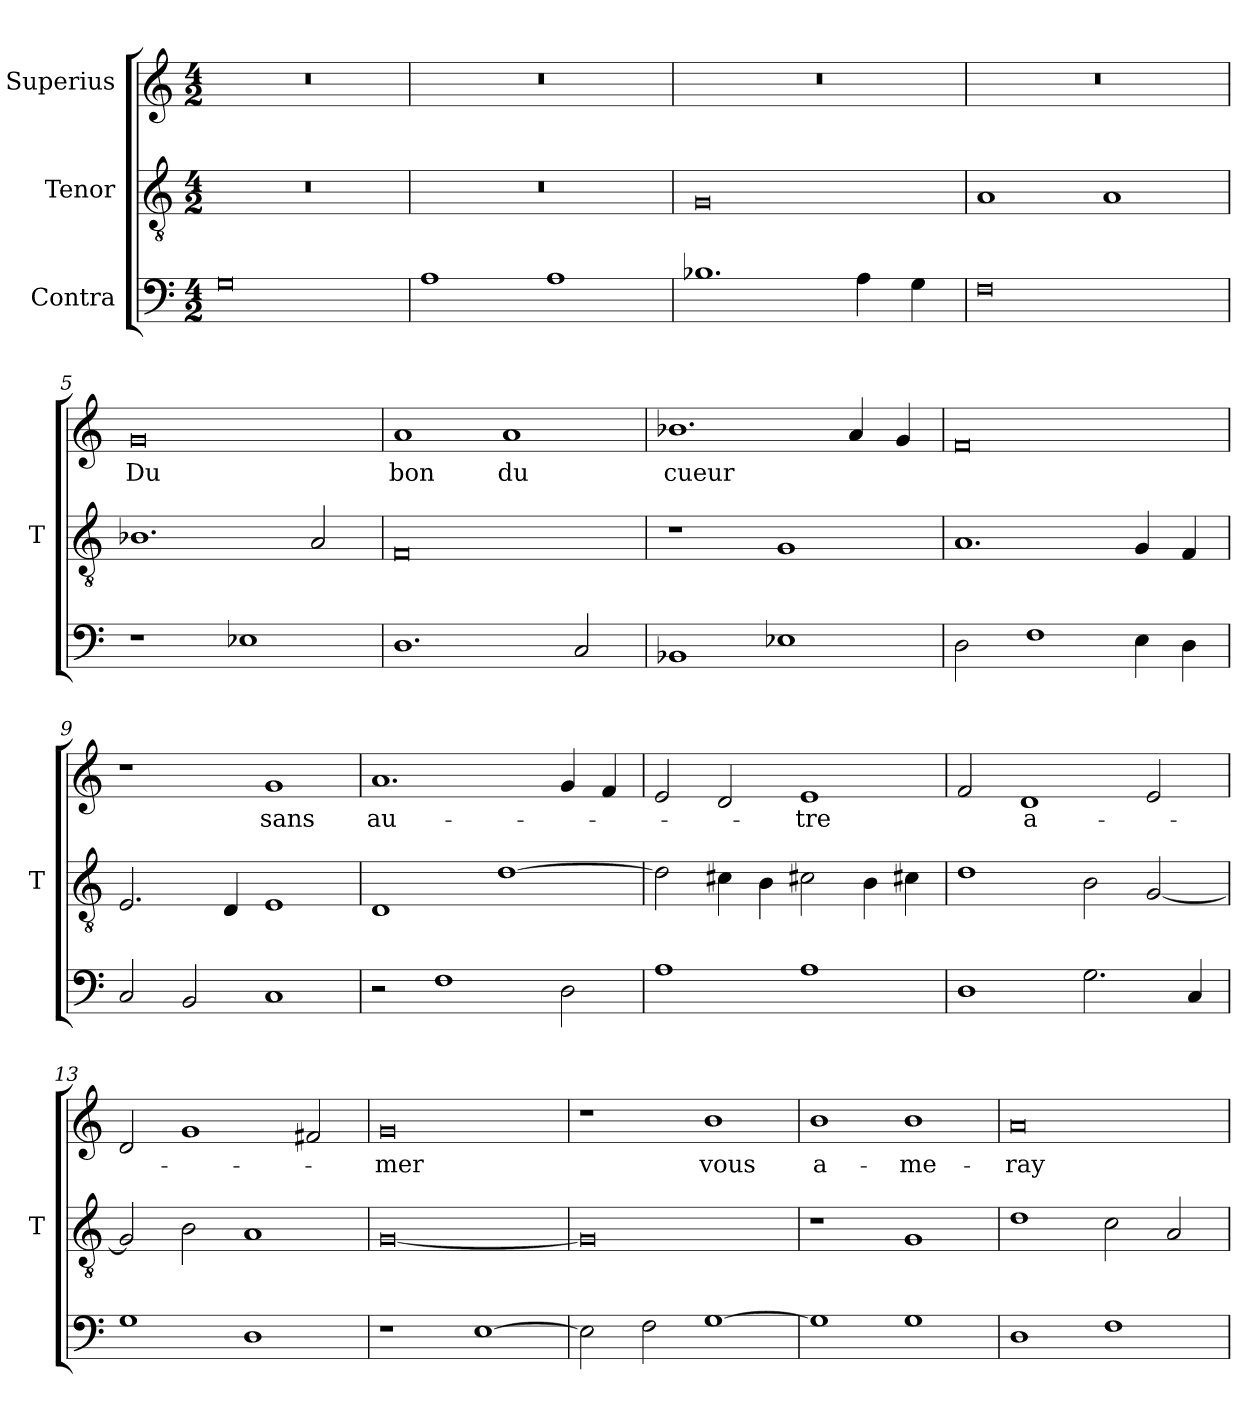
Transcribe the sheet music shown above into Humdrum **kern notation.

**kern	**kern	**kern	**text
*part3	*part2	*part1	*part1
*staff3	*staff2	*staff1	*staff1
*I"Contra	*I"Tenor	*I"Superius	*
*	*I'T	*	*
*clefF4	*clefGv2	*clefG2	*
*M4/2	*M4/2	*M4/2	*
=1	=1	=1	=1
0G	0r	0r	.
=2	=2	=2	=2
1A	0r	0r	.
1A	.	.	.
=3	=3	=3	=3
1.B-X	0G	0r	.
4A	.	.	.
4G	.	.	.
=4	=4	=4	=4
0F	1A	0r	.
.	1A	.	.
=5	=5	=5	=5
1r	1.B-X	0g	-Du
1E-X	.	.	.
.	2A	.	.
=6	=6	=6	=6
1.D	0F	1a	-bon
.	.	1a	-du
2C	.	.	.
=7	=7	=7	=7
1BB-X	1r	1.b-X	-cueur
1E-X	1G	.	.
.	.	4a	.
.	.	4g	.
=8	=8	=8	=8
2D	1.A	0f	.
1F	.	.	.
4E	4G	.	.
4D	4F	.	.
=9	=9	=9	=9
2C	2.E	1r	.
2BB	.	.	.
.	4D	.	.
1C	1E	1g	-sans
=10	=10	=10	=10
2r	1D	1.a	au-
1F	.	.	.
.	[1d	.	.
2D	.	4g	.
.	.	4f	.
=11	=11	=11	=11
1A	2d]	2e	.
.	4c#X	2d	.
.	4B	.	.
1A	2c#X	1e	-tre
.	4B	.	.
.	4c#X	.	.
=12	=12	=12	=12
1D	1d	2f	.
.	.	1d	a-
2.G	2B	.	.
.	[2G	2e	.
4C	.	.	.
=13	=13	=13	=13
1G	2G]	2d	.
.	2B	1g	.
1D	1A	.	.
.	.	2f#X	.
=14	=14	=14	=14
1r	[0G	0g	-mer
[1E	.	.	.
=15	=15	=15	=15
2E]	0G]	1r	.
2F	.	.	.
[1G	.	1b	-vous
=16	=16	=16	=16
1G]	1r	1b	a-
1G	1G	1b	-me-
=17	=17	=17	=17
1D	1d	0a	-ray
1F	2c	.	.
.	2A	.	.
=	=	=	=
*-	*-	*-	*-
